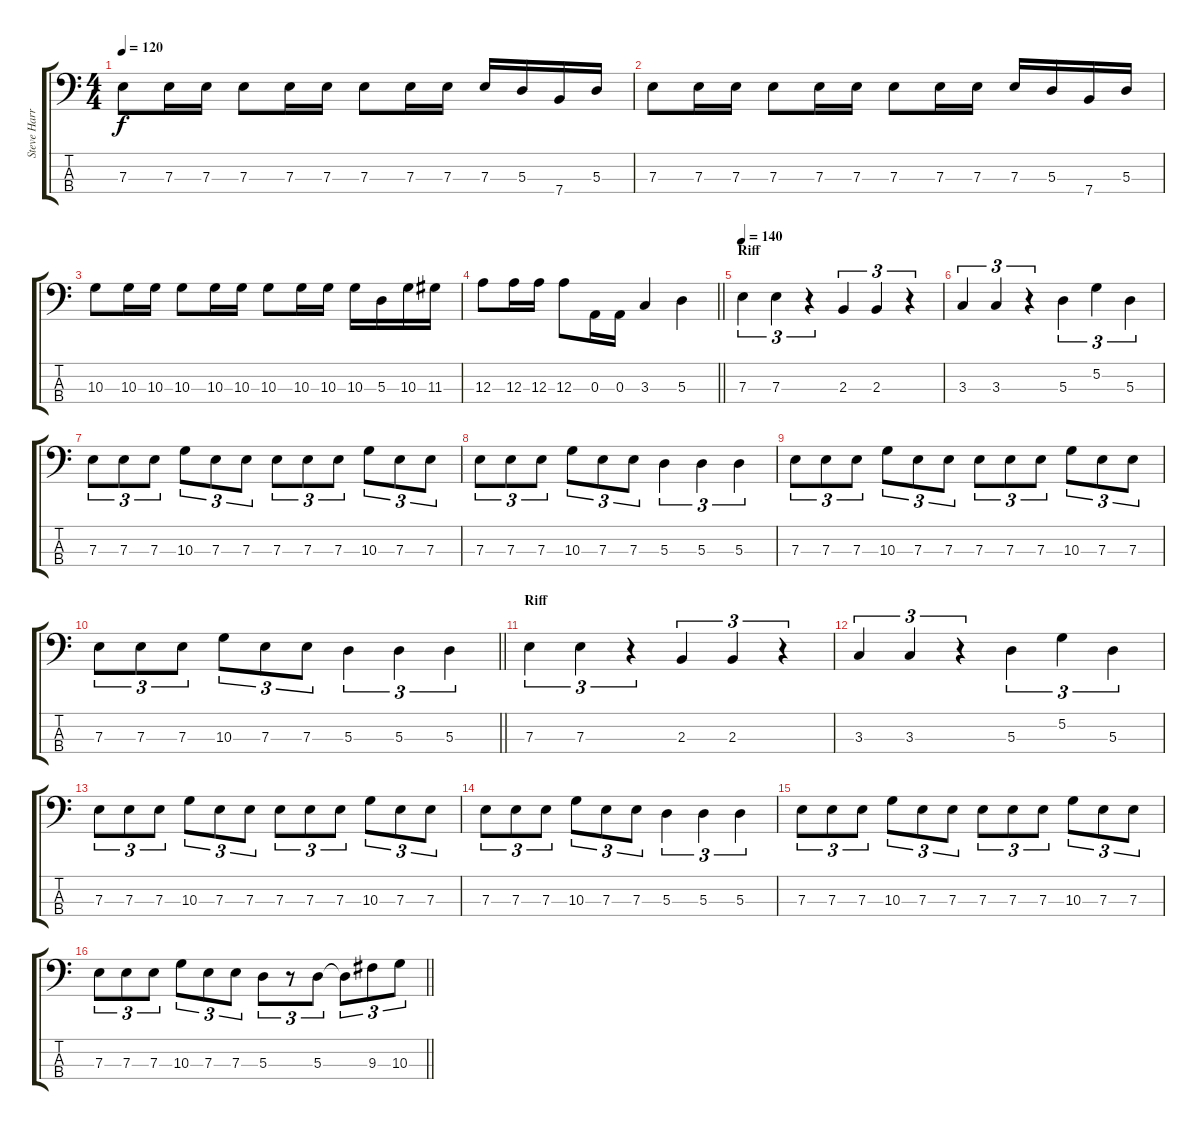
\track ("Steve Harris" "Steve Harr") {instrument electricbassfinger}
\staff {score tabs}
\tuning (G2 D2 A1 E1) {hide}
\ts (4 4)
\tempo 120
\clef f4
\ks c
7.3.8{dy f} 7.3.16 7.3.16 7.3.8 7.3.16 7.3.16 7.3.8 7.3.16 7.3.16 7.3.16 5.3.16 7.4.16 5.3.16 |
7.3.8 7.3.16 7.3.16 7.3.8 7.3.16 7.3.16 7.3.8 7.3.16 7.3.16 7.3.16 5.3.16 7.4.16 5.3.16 |
10.3.8 10.3.16 10.3.16 10.3.8 10.3.16 10.3.16 10.3.8 10.3.16 10.3.16 10.3.16 5.3.16 10.3.16 11.3.16 |
\barLineRight lightlight
12.3.8 12.3.16 12.3.16 12.3.8 0.3.16 0.3.16 3.3.4 5.3.4 |
\section ("" "Riff")
\tempo 140
7.3.4{tu (3 2)} 7.3.4{tu (3 2)} r.4{tu (3 2)} 2.3.4{tu (3 2)} 2.3.4{tu (3 2)} r.4{tu (3 2)} |
3.3.4{tu (3 2)} 3.3.4{tu (3 2)} r.4{tu (3 2)} 5.3.4{tu (3 2)} 5.2.4{tu (3 2)} 5.3.4{tu (3 2)} |
7.3.8{tu (3 2)} 7.3.8{tu (3 2)} 7.3.8{tu (3 2)} 10.3.8{tu (3 2)} 7.3.8{tu (3 2)} 7.3.8{tu (3 2)} 7.3.8{tu (3 2)} 7.3.8{tu (3 2)} 7.3.8{tu (3 2)} 10.3.8{tu (3 2)} 7.3.8{tu (3 2)} 7.3.8{tu (3 2)} |
7.3.8{tu (3 2)} 7.3.8{tu (3 2)} 7.3.8{tu (3 2)} 10.3.8{tu (3 2)} 7.3.8{tu (3 2)} 7.3.8{tu (3 2)} 5.3.4{tu (3 2)} 5.3.4{tu (3 2)} 5.3.4{tu (3 2)} |
7.3.8{tu (3 2)} 7.3.8{tu (3 2)} 7.3.8{tu (3 2)} 10.3.8{tu (3 2)} 7.3.8{tu (3 2)} 7.3.8{tu (3 2)} 7.3.8{tu (3 2)} 7.3.8{tu (3 2)} 7.3.8{tu (3 2)} 10.3.8{tu (3 2)} 7.3.8{tu (3 2)} 7.3.8{tu (3 2)} |
\barLineRight lightlight
7.3.8{tu (3 2)} 7.3.8{tu (3 2)} 7.3.8{tu (3 2)} 10.3.8{tu (3 2)} 7.3.8{tu (3 2)} 7.3.8{tu (3 2)} 5.3.4{tu (3 2)} 5.3.4{tu (3 2)} 5.3.4{tu (3 2)} |
\section ("" "Riff")
7.3.4{tu (3 2)} 7.3.4{tu (3 2)} r.4{tu (3 2)} 2.3.4{tu (3 2)} 2.3.4{tu (3 2)} r.4{tu (3 2)} |
3.3.4{tu (3 2)} 3.3.4{tu (3 2)} r.4{tu (3 2)} 5.3.4{tu (3 2)} 5.2.4{tu (3 2)} 5.3.4{tu (3 2)} |
7.3.8{tu (3 2)} 7.3.8{tu (3 2)} 7.3.8{tu (3 2)} 10.3.8{tu (3 2)} 7.3.8{tu (3 2)} 7.3.8{tu (3 2)} 7.3.8{tu (3 2)} 7.3.8{tu (3 2)} 7.3.8{tu (3 2)} 10.3.8{tu (3 2)} 7.3.8{tu (3 2)} 7.3.8{tu (3 2)} |
7.3.8{tu (3 2)} 7.3.8{tu (3 2)} 7.3.8{tu (3 2)} 10.3.8{tu (3 2)} 7.3.8{tu (3 2)} 7.3.8{tu (3 2)} 5.3.4{tu (3 2)} 5.3.4{tu (3 2)} 5.3.4{tu (3 2)} |
7.3.8{tu (3 2)} 7.3.8{tu (3 2)} 7.3.8{tu (3 2)} 10.3.8{tu (3 2)} 7.3.8{tu (3 2)} 7.3.8{tu (3 2)} 7.3.8{tu (3 2)} 7.3.8{tu (3 2)} 7.3.8{tu (3 2)} 10.3.8{tu (3 2)} 7.3.8{tu (3 2)} 7.3.8{tu (3 2)} |
\barLineRight lightlight
7.3.8{tu (3 2)} 7.3.8{tu (3 2)} 7.3.8{tu (3 2)} 10.3.8{tu (3 2)} 7.3.8{tu (3 2)} 7.3.8{tu (3 2)} 5.3.8{tu (3 2)} r.8{tu (3 2)} 5.3.8{tu (3 2)} 5.3{t}.8{tu (3 2)} 9.3.8{tu (3 2)} 10.3.8{tu (3 2)}
